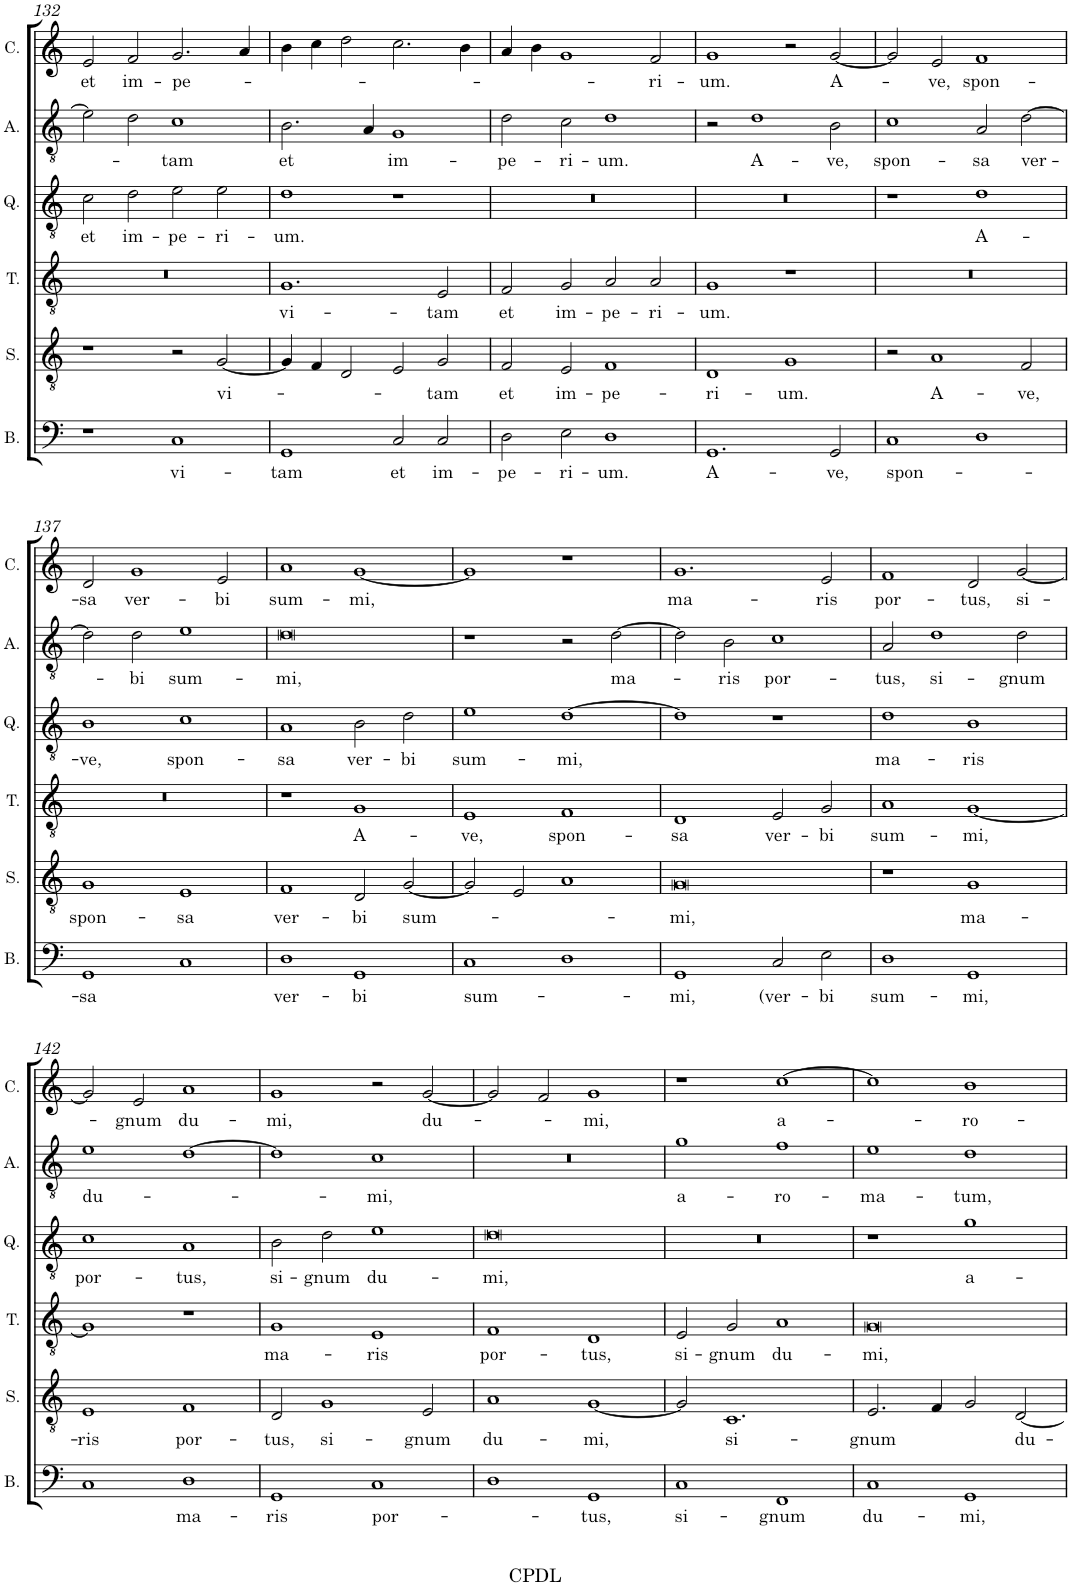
**kern	**text	**kern	**text	**kern	**text	**kern	**text	**kern	**text	**kern	**text
*part6	*part6	*part5	*part5	*part4	*part4	*part3	*part3	*part2	*part2	*part1	*part1
*staff6	*staff6	*staff5	*staff5	*staff4	*staff4	*staff3	*staff3	*staff2	*staff2	*staff1	*staff1
*I"Bassus	*	*I"Sexta vox	*	*I"Tenor	*	*I"Quinta vox	*	*I"Altus	*	*I"Cantus	*
*I'B.	*	*I'S.	*	*I'T.	*	*I'Q.	*	*I'A.	*	*I'C.	*
!!LO:PB:g=z
*clefF4	*	*clefGv2	*	*clefGv2	*	*clefGv2	*	*clefGv2	*	*clefG2	*
*k[]	*	*k[]	*	*k[]	*	*k[]	*	*k[]	*	*k[]	*
*M4/2	*	*M4/2	*	*M4/2	*	*M4/2	*	*M4/2	*	*M4/2	*
=132	=132	=132	=132	=132	=132	=132	=132	=132	=132	=132	=132
!	!	!	!	!	!	!	!LO:LY:b	!	!	!	!LO:LY:b
1r	.	1r	.	0r	.	2c\	et	2e\]	.	2e/	et
!	!	!	!	!	!	!	!LO:LY:b	!	!	!	!LO:LY:b
.	.	.	.	.	.	2d\	im-	2d\	.	2f/	im-
!	!LO:LY:b	!	!	!	!	!	!LO:LY:b	!	!LO:LY:b	!	!LO:LY:b
1C	vi-	2r	.	.	.	2e\	-pe-	1c	-tam	2.g/	-pe-
!	!	!	!LO:LY:b	!	!	!	!LO:LY:b	!	!	!	!
.	.	[2G/	vi-	.	.	2e\	-ri-	.	.	.	.
.	.	.	.	.	.	.	.	.	.	4a/	.
=133	=133	=133	=133	=133	=133	=133	=133	=133	=133	=133	=133
!	!LO:LY:b	!	!	!	!LO:LY:b	!	!LO:LY:b	!	!LO:LY:b	!	!
1GG	-tam	4G/]	.	1.G	vi-	1d	-um.	2.B\	et	4b\	.
.	.	4F/	.	.	.	.	.	.	.	4cc\	.
.	.	2D/	.	.	.	.	.	.	.	2dd\	.
.	.	.	.	.	.	.	.	4A/	.	.	.
!	!LO:LY:b	!	!	!	!	!	!	!	!LO:LY:b	!	!
2C/	et	2E/	.	.	.	1r	.	1G	im-	2.cc\	.
!	!LO:LY:b	!	!LO:LY:b	!	!LO:LY:b	!	!	!	!	!	!
2C/	im-	2G/	-tam	2E/	-tam	.	.	.	.	.	.
.	.	.	.	.	.	.	.	.	.	4b\	.
=134	=134	=134	=134	=134	=134	=134	=134	=134	=134	=134	=134
!	!LO:LY:b	!	!LO:LY:b	!	!LO:LY:b	!	!	!	!LO:LY:b	!	!
2D\	-pe-	2F/	et	2F/	et	0r	.	2d\	-pe-	4a/	.
.	.	.	.	.	.	.	.	.	.	4b\	.
!	!LO:LY:b	!	!LO:LY:b	!	!LO:LY:b	!	!	!	!LO:LY:b	!	!
2E\	-ri-	2E/	im-	2G/	im-	.	.	2c\	-ri-	1g	.
!	!LO:LY:b	!	!LO:LY:b	!	!LO:LY:b	!	!	!	!LO:LY:b	!	!
1D	-um.	1F	-pe-	2A/	-pe-	.	.	1d	-um.	.	.
!	!	!	!	!	!LO:LY:b	!	!	!	!	!	!LO:LY:b
.	.	.	.	2A/	-ri-	.	.	.	.	2f/	-ri-
=135	=135	=135	=135	=135	=135	=135	=135	=135	=135	=135	=135
!	!LO:LY:b	!	!LO:LY:b	!	!LO:LY:b	!	!	!	!	!	!LO:LY:b
1.GG	A-	1D	-ri-	1G	-um.	0r	.	2r	.	1g	-um.
!	!	!	!	!	!	!	!	!	!LO:LY:b	!	!
.	.	.	.	.	.	.	.	1d	A-	.	.
!	!	!	!LO:LY:b	!	!	!	!	!	!	!	!
.	.	1G	-um.	1r	.	.	.	.	.	2r	.
!	!LO:LY:b	!	!	!	!	!	!	!	!LO:LY:b	!	!LO:LY:b
2GG/	-ve,	.	.	.	.	.	.	2B\	-ve,	[2g/	A-
=136	=136	=136	=136	=136	=136	=136	=136	=136	=136	=136	=136
!	!LO:LY:b	!	!	!	!	!	!	!	!LO:LY:b	!	!
1C	spon-	2r	.	0r	.	1r	.	1c	spon-	2g/]	.
!	!	!	!LO:LY:b	!	!	!	!	!	!	!	!LO:LY:b
.	.	1A	A-	.	.	.	.	.	.	2e/	-ve,
!	!	!	!	!	!	!	!LO:LY:b	!	!LO:LY:b	!	!LO:LY:b
1D	.	.	.	.	.	1d	A-	2A/	-sa	1f	spon-
!	!	!	!LO:LY:b	!	!	!	!	!	!LO:LY:b	!	!
.	.	2F/	-ve,	.	.	.	.	[2d\	ver-	.	.
!!LO:LB:g=z
=137	=137	=137	=137	=137	=137	=137	=137	=137	=137	=137	=137
!	!LO:LY:b	!	!LO:LY:b	!	!	!	!LO:LY:b	!	!	!	!LO:LY:b
1GG	-sa	1G	spon-	0r	.	1B	-ve,	2d\]	.	2d/	-sa
!	!	!	!	!	!	!	!	!	!LO:LY:b	!	!LO:LY:b
.	.	.	.	.	.	.	.	2d\	-bi	1g	ver-
!	!	!	!LO:LY:b	!	!	!	!LO:LY:b	!	!LO:LY:b	!	!
1C	.	1E	-sa	.	.	1c	spon-	1e	sum-	.	.
!	!	!	!	!	!	!	!	!	!	!	!LO:LY:b
.	.	.	.	.	.	.	.	.	.	2e/	-bi
=138	=138	=138	=138	=138	=138	=138	=138	=138	=138	=138	=138
!	!LO:LY:b	!	!LO:LY:b	!	!	!	!LO:LY:b	!	!LO:LY:b	!	!LO:LY:b
1D	ver-	1F	ver-	1r	.	1A	-sa	0d	-mi,	1a	sum-
!	!LO:LY:b	!	!LO:LY:b	!	!LO:LY:b	!	!LO:LY:b	!	!	!	!LO:LY:b
1GG	-bi	2D/	-bi	1G	A-	2B\	ver-	.	.	[1g	-mi,
!	!	!	!LO:LY:b	!	!	!	!LO:LY:b	!	!	!	!
.	.	[2G/	sum-	.	.	2d\	-bi	.	.	.	.
=139	=139	=139	=139	=139	=139	=139	=139	=139	=139	=139	=139
!	!LO:LY:b	!	!	!	!LO:LY:b	!	!LO:LY:b	!	!	!	!
1C	sum-	2G/]	.	1E	-ve,	1e	sum-	1r	.	1g]	.
.	.	2E/	.	.	.	.	.	.	.	.	.
!	!	!	!	!	!LO:LY:b	!	!LO:LY:b	!	!	!	!
1D	.	1A	.	1F	spon-	[1d	-mi,	2r	.	1r	.
!	!	!	!	!	!	!	!	!	!LO:LY:b	!	!
.	.	.	.	.	.	.	.	[2d\	ma-	.	.
=140	=140	=140	=140	=140	=140	=140	=140	=140	=140	=140	=140
!	!LO:LY:b	!	!LO:LY:b	!	!LO:LY:b	!	!	!	!	!	!LO:LY:b
1GG	-mi,	0G	-mi,	1D	-sa	1d]	.	2d\]	.	1.g	ma-
!	!	!	!	!	!	!	!	!	!LO:LY:b	!	!
.	.	.	.	.	.	.	.	2B\	-ris	.	.
!	!LO:LY:b	!	!	!	!LO:LY:b	!	!	!	!LO:LY:b	!	!
2C/	(ver-	.	.	2E/	ver-	1r	.	1c	por-	.	.
!	!LO:LY:b	!	!	!	!LO:LY:b	!	!	!	!	!	!LO:LY:b
2E\	-bi	.	.	2G/	-bi	.	.	.	.	2e/	-ris
=141	=141	=141	=141	=141	=141	=141	=141	=141	=141	=141	=141
!	!LO:LY:b	!	!	!	!LO:LY:b	!	!LO:LY:b	!	!LO:LY:b	!	!LO:LY:b
1D	sum-	1r	.	1A	sum-	1d	ma-	2A/	-tus,	1f	por-
!	!	!	!	!	!	!	!	!	!LO:LY:b	!	!
.	.	.	.	.	.	.	.	1d	si-	.	.
!	!LO:LY:b	!	!LO:LY:b	!	!LO:LY:b	!	!LO:LY:b	!	!	!	!LO:LY:b
1GG	mi,	1G	ma-	[1G	-mi,	1B	-ris	.	.	2d/	-tus,
!	!	!	!	!	!	!	!	!	!LO:LY:b	!	!LO:LY:b
.	.	.	.	.	.	.	.	2d\	-gnum	[2g/	si-
!!LO:LB:g=z
=142	=142	=142	=142	=142	=142	=142	=142	=142	=142	=142	=142
!	!	!	!LO:LY:b	!	!	!	!LO:LY:b	!	!LO:LY:b	!	!
1C	.	1E	-ris	1G]	.	1c	por-	1e	du-	2g/]	.
!	!	!	!	!	!	!	!	!	!	!	!LO:LY:b
.	.	.	.	.	.	.	.	.	.	2e/	-gnum
!	!LO:LY:b	!	!LO:LY:b	!	!	!	!LO:LY:b	!	!	!	!LO:LY:b
1D	ma-	1F	por-	1r	.	1A	-tus,	[1d	.	1a	du-
=143	=143	=143	=143	=143	=143	=143	=143	=143	=143	=143	=143
!	!LO:LY:b	!	!LO:LY:b	!	!LO:LY:b	!	!LO:LY:b	!	!	!	!LO:LY:b
1GG	-ris	2D/	-tus,	1G	ma-	2B\	si-	1d]	.	1g	-mi,
!	!	!	!LO:LY:b	!	!	!	!LO:LY:b	!	!	!	!
.	.	1G	si-	.	.	2d\	-gnum	.	.	.	.
!	!LO:LY:b	!	!	!	!LO:LY:b	!	!LO:LY:b	!	!LO:LY:b	!	!
1C	por-	.	.	1E	-ris	1e	du-	1c	-mi,	2r	.
!	!	!	!LO:LY:b	!	!	!	!	!	!	!	!LO:LY:b
.	.	2E/	-gnum	.	.	.	.	.	.	[2g/	du-
=144	=144	=144	=144	=144	=144	=144	=144	=144	=144	=144	=144
!	!	!	!LO:LY:b	!	!LO:LY:b	!	!LO:LY:b	!	!	!	!
1D	.	1A	du-	1F	por-	0d	-mi,	0r	.	2g/]	.
.	.	.	.	.	.	.	.	.	.	2f/	.
!	!LO:LY:b	!	!LO:LY:b	!	!LO:LY:b	!	!	!	!	!	!LO:LY:b
1GG	-tus,	[1G	-mi,	1D	-tus,	.	.	.	.	1g	-mi,
=145	=145	=145	=145	=145	=145	=145	=145	=145	=145	=145	=145
!	!LO:LY:b	!	!	!	!LO:LY:b	!	!	!	!LO:LY:b	!	!
1C	si-	2G/]	.	2E/	si-	0r	.	1g	a-	1r	.
!	!	!	!LO:LY:b	!	!LO:LY:b	!	!	!	!	!	!
.	.	1.C	si-	2G/	-gnum	.	.	.	.	.	.
!	!LO:LY:b	!	!	!	!LO:LY:b	!	!	!	!LO:LY:b	!	!LO:LY:b
1FF	-gnum	.	.	1A	du-	.	.	1f	-ro-	[1cc	a-
=146	=146	=146	=146	=146	=146	=146	=146	=146	=146	=146	=146
!	!LO:LY:b	!	!LO:LY:b	!	!LO:LY:b	!	!	!	!LO:LY:b	!	!
1C	du-	2.E/	-gnum	0G	-mi,	1r	.	1e	-ma-	1cc]	.
.	.	4F/	.	.	.	.	.	.	.	.	.
!	!LO:LY:b	!	!	!	!	!	!LO:LY:b	!	!LO:LY:b	!	!LO:LY:b
1GG	-mi,	2G/	.	.	.	1g	a-	1d	-tum,	1b	-ro-
!	!	!	!LO:LY:b	!	!	!	!	!	!	!	!
.	.	[2D/	du-	.	.	.	.	.	.	.	.
=	=	=	=	=	=	=	=	=	=	=	=
*-	*-	*-	*-	*-	*-	*-	*-	*-	*-	*-	*-
